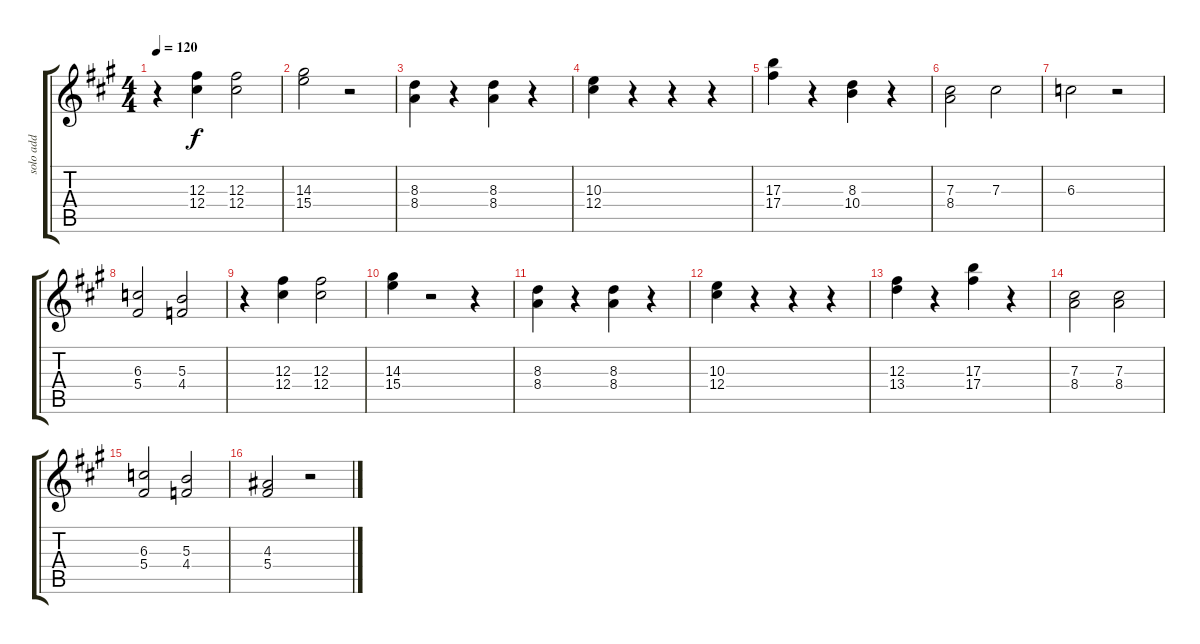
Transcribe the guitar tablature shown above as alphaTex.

\track ("solo add" "solo add") {instrument distortionguitar}
\staff {score tabs}
\tuning (Eb4 Bb3 Gb3 Db3 Ab2 Eb2) {hide}
\ts (4 4)
\tempo 120
\clef g2
\ks f#minor
r.4{dy f} (12.3 12.4).4 (12.3 12.4).2 |
(14.3 15.4).2 r.2 |
(8.3 8.4).4 r.4 (8.3 8.4).4 r.4 |
(10.3 12.4).4 r.4 r.4 r.4 |
(17.3 17.4).4 r.4 (8.3 10.4).4 r.4 |
(7.3 8.4).2 7.3.2 |
6.3.2 r.2 |
(6.3 5.4).2 (5.3 4.4).2 |
r.4 (12.3 12.4).4 (12.3 12.4).2 |
(14.3 15.4).4 r.2 r.4 |
(8.3 8.4).4 r.4 (8.3 8.4).4 r.4 |
(10.3 12.4).4 r.4 r.4 r.4 |
(12.3 13.4).4 r.4 (17.3 17.4).4 r.4 |
(7.3 8.4).2 (7.3 8.4).2 |
(6.3 5.4).2 (5.3 4.4).2 |
(4.3 5.4).2 r.2
